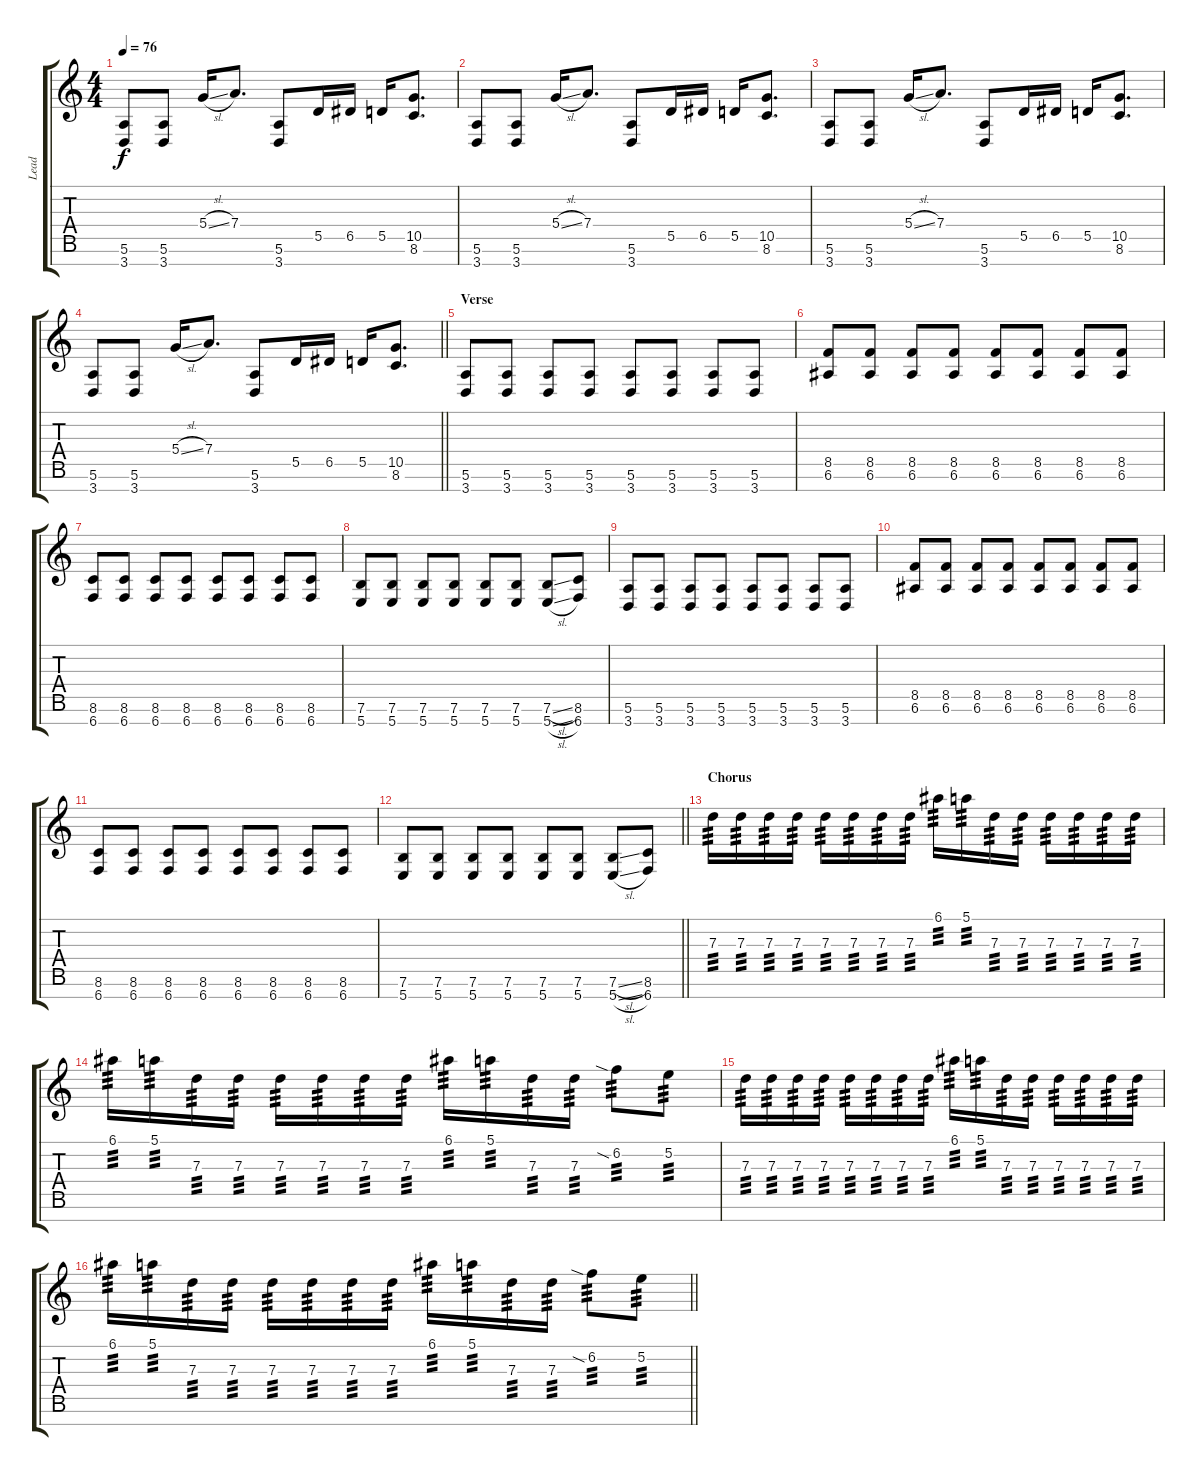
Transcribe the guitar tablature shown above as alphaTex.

\track ("Lead" "Lead") {instrument overdrivenguitar}
\staff {score tabs}
\tuning (E4 B3 G3 D3 A2 E2 B1) {hide}
\ts (4 4)
\tempo 76
\clef g2
\ks c
(5.6 3.7).8{dy f} (5.6 3.7).8 5.4{sl}.16 7.4.8{d} (5.6 3.7).8 5.5.16 6.5.16 5.5.16 (10.5 8.6).8{d} |
(5.6 3.7).8 (5.6 3.7).8 5.4{sl}.16 7.4.8{d} (5.6 3.7).8 5.5.16 6.5.16 5.5.16 (10.5 8.6).8{d} |
(5.6 3.7).8 (5.6 3.7).8 5.4{sl}.16 7.4.8{d} (5.6 3.7).8 5.5.16 6.5.16 5.5.16 (10.5 8.6).8{d} |
\barLineRight lightlight
(5.6 3.7).8 (5.6 3.7).8 5.4{sl}.16 7.4.8{d} (5.6 3.7).8 5.5.16 6.5.16 5.5.16 (10.5 8.6).8{d} |
\section ("" "Verse")
(5.6 3.7).8 (5.6 3.7).8 (5.6 3.7).8 (5.6 3.7).8 (5.6 3.7).8 (5.6 3.7).8 (5.6 3.7).8 (5.6 3.7).8 |
(8.5 6.6).8 (8.5 6.6).8 (8.5 6.6).8 (8.5 6.6).8 (8.5 6.6).8 (8.5 6.6).8 (8.5 6.6).8 (8.5 6.6).8 |
(8.6 6.7).8 (8.6 6.7).8 (8.6 6.7).8 (8.6 6.7).8 (8.6 6.7).8 (8.6 6.7).8 (8.6 6.7).8 (8.6 6.7).8 |
(7.6 5.7).8 (7.6 5.7).8 (7.6 5.7).8 (7.6 5.7).8 (7.6 5.7).8 (7.6 5.7).8 (7.6{sl} 5.7{sl}).8 (8.6 6.7).8 |
(5.6 3.7).8 (5.6 3.7).8 (5.6 3.7).8 (5.6 3.7).8 (5.6 3.7).8 (5.6 3.7).8 (5.6 3.7).8 (5.6 3.7).8 |
(8.5 6.6).8 (8.5 6.6).8 (8.5 6.6).8 (8.5 6.6).8 (8.5 6.6).8 (8.5 6.6).8 (8.5 6.6).8 (8.5 6.6).8 |
(8.6 6.7).8 (8.6 6.7).8 (8.6 6.7).8 (8.6 6.7).8 (8.6 6.7).8 (8.6 6.7).8 (8.6 6.7).8 (8.6 6.7).8 |
\barLineRight lightlight
(7.6 5.7).8 (7.6 5.7).8 (7.6 5.7).8 (7.6 5.7).8 (7.6 5.7).8 (7.6 5.7).8 (7.6{sl} 5.7{sl}).8 (8.6 6.7).8 |
\section ("" "Chorus")
7.3.16{tp 3} 7.3.16{tp 3} 7.3.16{tp 3} 7.3.16{tp 3} 7.3.16{tp 3} 7.3.16{tp 3} 7.3.16{tp 3} 7.3.16{tp 3} 6.1.16{tp 3} 5.1.16{tp 3} 7.3.16{tp 3} 7.3.16{tp 3} 7.3.16{tp 3} 7.3.16{tp 3} 7.3.16{tp 3} 7.3.16{tp 3} |
6.1.16{tp 3} 5.1.16{tp 3} 7.3.16{tp 3} 7.3.16{tp 3} 7.3.16{tp 3} 7.3.16{tp 3} 7.3.16{tp 3} 7.3.16{tp 3} 6.1.16{tp 3} 5.1.16{tp 3} 7.3.16{tp 3} 7.3.16{tp 3} 6.2{sia}.8{tp 3} 5.2.8{tp 3} |
7.3.16{tp 3} 7.3.16{tp 3} 7.3.16{tp 3} 7.3.16{tp 3} 7.3.16{tp 3} 7.3.16{tp 3} 7.3.16{tp 3} 7.3.16{tp 3} 6.1.16{tp 3} 5.1.16{tp 3} 7.3.16{tp 3} 7.3.16{tp 3} 7.3.16{tp 3} 7.3.16{tp 3} 7.3.16{tp 3} 7.3.16{tp 3} |
\barLineRight lightlight
6.1.16{tp 3} 5.1.16{tp 3} 7.3.16{tp 3} 7.3.16{tp 3} 7.3.16{tp 3} 7.3.16{tp 3} 7.3.16{tp 3} 7.3.16{tp 3} 6.1.16{tp 3} 5.1.16{tp 3} 7.3.16{tp 3} 7.3.16{tp 3} 6.2{sia}.8{tp 3} 5.2.8{tp 3}
